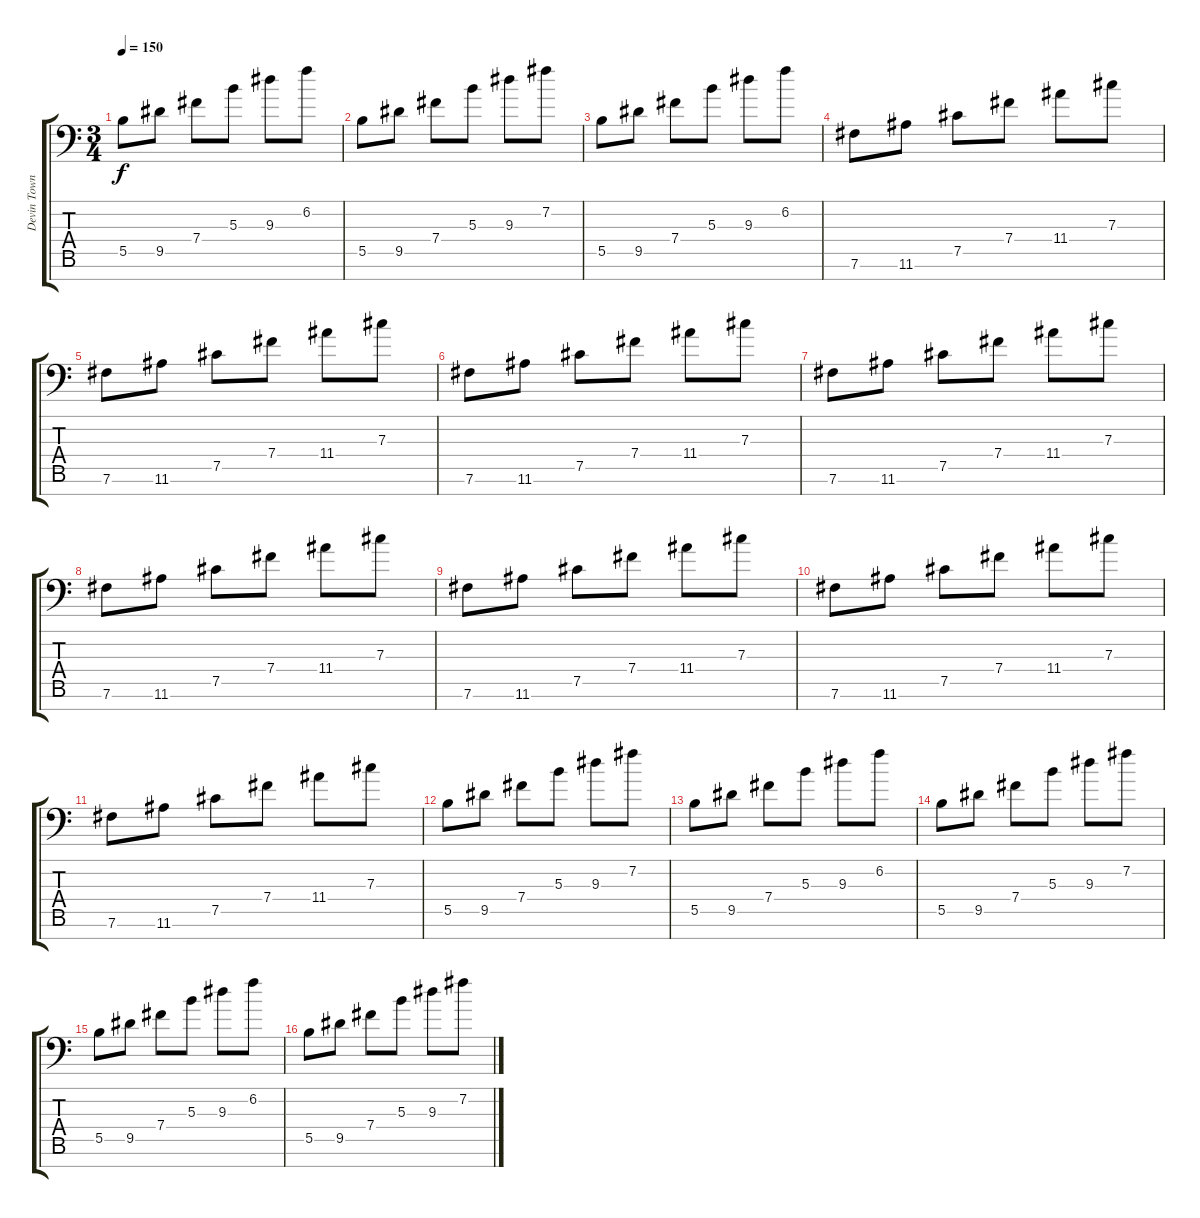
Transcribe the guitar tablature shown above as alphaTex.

\track ("Devin Townsend" "Devin Town") {instrument distortionguitar}
\staff {score tabs}
\tuning (Eb4 B3 Gb3 B2 Gb2 B1 Gb1) {hide}
\ts (3 4)
\tempo 150
\clef f4
\ks c
5.5.8{dy f} 9.5.8 7.4.8 5.3.8 9.3.8 6.2.8 |
5.5.8 9.5.8 7.4.8 5.3.8 9.3.8 7.2.8 |
5.5.8 9.5.8 7.4.8 5.3.8 9.3.8 6.2.8 |
7.6.8 11.6.8 7.5.8 7.4.8 11.4.8 7.3.8 |
7.6.8 11.6.8 7.5.8 7.4.8 11.4.8 7.3.8 |
7.6.8 11.6.8 7.5.8 7.4.8 11.4.8 7.3.8 |
7.6.8 11.6.8 7.5.8 7.4.8 11.4.8 7.3.8 |
7.6.8 11.6.8 7.5.8 7.4.8 11.4.8 7.3.8 |
7.6.8 11.6.8 7.5.8 7.4.8 11.4.8 7.3.8 |
7.6.8 11.6.8 7.5.8 7.4.8 11.4.8 7.3.8 |
7.6.8 11.6.8 7.5.8 7.4.8 11.4.8 7.3.8 |
5.5.8 9.5.8 7.4.8 5.3.8 9.3.8 7.2.8 |
5.5.8 9.5.8 7.4.8 5.3.8 9.3.8 6.2.8 |
5.5.8 9.5.8 7.4.8 5.3.8 9.3.8 7.2.8 |
5.5.8 9.5.8 7.4.8 5.3.8 9.3.8 6.2.8 |
5.5.8 9.5.8 7.4.8 5.3.8 9.3.8 7.2.8
